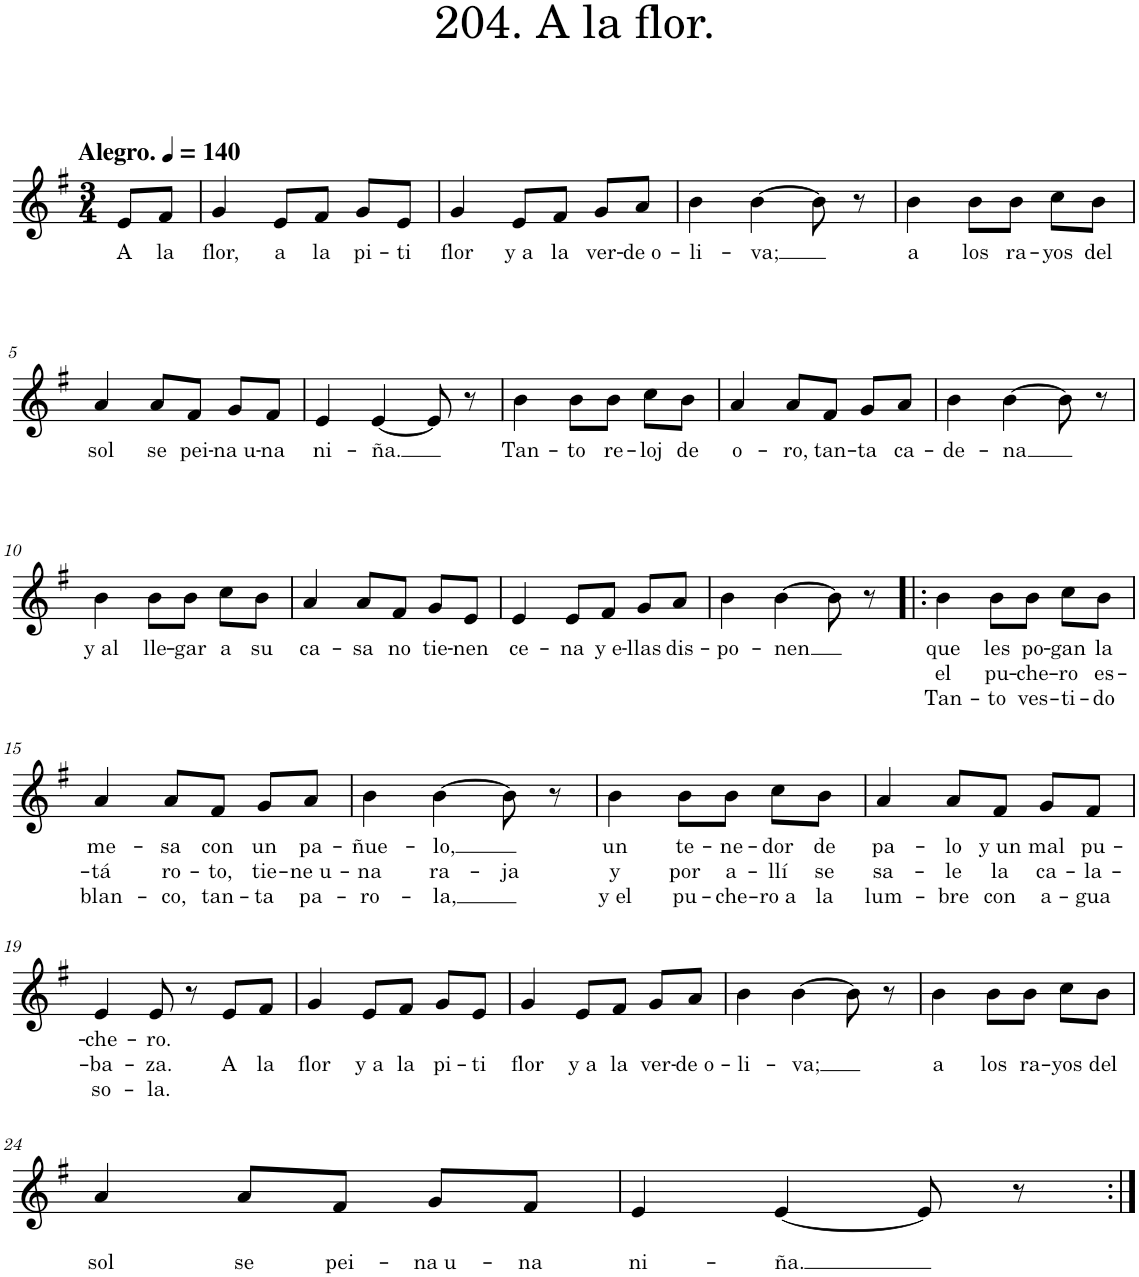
**kern	**text	**text	**text
*part1	*part1	*part1	*part1
*staff1	*staff1	*staff1	*staff1
*I"Piano	*	*	*
*I'Pno.	*	*	*
*clefG2	*	*	*
*k[f#]	*	*	*
*M3/4	*	*	*
*MM140	*	*	*
=	=	=	=
!LO:TX:a:B:t=Alegro.	!	!	!
!	!LO:LY:b	!	!
8e/L	A	.	.
!	!LO:LY:b	!	!
8f#/J	la	.	.
=1	=1	=1	=1
!	!LO:LY:b	!	!
4g/	flor,	.	.
!	!LO:LY:b	!	!
8e/L	a	.	.
!	!LO:LY:b	!	!
8f#/J	la	.	.
!	!LO:LY:b	!	!
8g/L	pi-	.	.
!	!LO:LY:b	!	!
8e/J	-ti	.	.
=2	=2	=2	=2
!	!LO:LY:b	!	!
4g/	flor	.	.
!	!LO:LY:b	!	!
8e/L	y a	.	.
!	!LO:LY:b	!	!
8f#/J	la	.	.
!	!LO:LY:b	!	!
8g/L	ver-	.	.
!	!LO:LY:b	!	!
8a/J	-de o-	.	.
=3	=3	=3	=3
!	!LO:LY:b	!	!
4b\	-li-	.	.
!	!LO:LY:b	!	!
[4b\	-va;	.	.
8b\]	.	.	.
8r	.	.	.
=4	=4	=4	=4
!	!LO:LY:b	!	!
4b\	a	.	.
!	!LO:LY:b	!	!
8b\L	los	.	.
!	!LO:LY:b	!	!
8b\J	ra-	.	.
!	!LO:LY:b	!	!
8cc\L	-yos	.	.
!	!LO:LY:b	!	!
8b\J	del	.	.
!!LO:LB:g=z
=5	=5	=5	=5
!	!LO:LY:b	!	!
4a/	sol	.	.
!	!LO:LY:b	!	!
8a/L	se	.	.
!	!LO:LY:b	!	!
8f#/J	pei-	.	.
!	!LO:LY:b	!	!
8g/L	-na u-	.	.
!	!LO:LY:b	!	!
8f#/J	-na	.	.
=6	=6	=6	=6
!	!LO:LY:b	!	!
4e/	ni-	.	.
!	!LO:LY:b	!	!
[4e/	-ña.	.	.
8e/]	.	.	.
8r	.	.	.
=7	=7	=7	=7
!	!LO:LY:b	!	!
4b\	Tan-	.	.
!	!LO:LY:b	!	!
8b\L	-to	.	.
!	!LO:LY:b	!	!
8b\J	re-	.	.
!	!LO:LY:b	!	!
8cc\L	-loj	.	.
!	!LO:LY:b	!	!
8b\J	de	.	.
=8	=8	=8	=8
!	!LO:LY:b	!	!
4a/	o-	.	.
!	!LO:LY:b	!	!
8a/L	-ro,	.	.
!	!LO:LY:b	!	!
8f#/J	tan-	.	.
!	!LO:LY:b	!	!
8g/L	-ta	.	.
!	!LO:LY:b	!	!
8a/J	ca-	.	.
=9	=9	=9	=9
!	!LO:LY:b	!	!
4b\	-de-	.	.
!	!LO:LY:b	!	!
[4b\	-na	.	.
8b\]	.	.	.
8r	.	.	.
!!LO:LB:g=z
=10	=10	=10	=10
!	!LO:LY:b	!	!
4b\	y al	.	.
!	!LO:LY:b	!	!
8b\L	lle-	.	.
!	!LO:LY:b	!	!
8b\J	-gar	.	.
!	!LO:LY:b	!	!
8cc\L	a	.	.
!	!LO:LY:b	!	!
8b\J	su	.	.
=11	=11	=11	=11
!	!LO:LY:b	!	!
4a/	ca-	.	.
!	!LO:LY:b	!	!
8a/L	-sa	.	.
!	!LO:LY:b	!	!
8f#/J	no	.	.
!	!LO:LY:b	!	!
8g/L	tie-	.	.
!	!LO:LY:b	!	!
8e/J	-nen	.	.
=12	=12	=12	=12
!	!LO:LY:b	!	!
4e/	ce-	.	.
!	!LO:LY:b	!	!
8e/L	-na	.	.
!	!LO:LY:b	!	!
8f#/J	y e-	.	.
!	!LO:LY:b	!	!
8g/L	-llas	.	.
!	!LO:LY:b	!	!
8a/J	dis-	.	.
=13	=13	=13	=13
!	!LO:LY:b	!	!
4b\	-po-	.	.
!	!LO:LY:b	!	!
[4b\	-nen	.	.
8b\]	.	.	.
8r	.	.	.
=14!|:	=14!|:	=14!|:	=14!|:
!	!LO:LY:b	!LO:LY:b	!LO:LY:b
4b\	que	el	Tan-
!	!LO:LY:b	!LO:LY:b	!LO:LY:b
8b\L	les	pu-	-to
!	!LO:LY:b	!LO:LY:b	!LO:LY:b
8b\J	po-	-che-	ves-
!	!LO:LY:b	!LO:LY:b	!LO:LY:b
8cc\L	-gan	-ro	-ti-
!	!LO:LY:b	!LO:LY:b	!LO:LY:b
8b\J	la	es-	-do
!!LO:LB:g=z
=15	=15	=15	=15
!	!LO:LY:b	!LO:LY:b	!LO:LY:b
4a/	me-	-tá	blan-
!	!LO:LY:b	!LO:LY:b	!LO:LY:b
8a/L	-sa	ro-	-co,
!	!LO:LY:b	!LO:LY:b	!LO:LY:b
8f#/J	con	-to,	tan-
!	!LO:LY:b	!LO:LY:b	!LO:LY:b
8g/L	un	tie-	-ta
!	!LO:LY:b	!LO:LY:b	!LO:LY:b
8a/J	pa-	-ne u-	pa-
=16	=16	=16	=16
!	!LO:LY:b	!LO:LY:b	!LO:LY:b
4b\	-ñue-	-na	-ro-
!	!LO:LY:b	!LO:LY:b	!LO:LY:b
[4b\	-lo,	ra-	-la,
!	!	!LO:LY:b	!
8b\]	.	-ja	.
8r	.	.	.
=17	=17	=17	=17
!	!LO:LY:b	!LO:LY:b	!LO:LY:b
4b\	un	y	y el
!	!LO:LY:b	!LO:LY:b	!LO:LY:b
8b\L	te-	por	pu-
!	!LO:LY:b	!LO:LY:b	!LO:LY:b
8b\J	-ne-	a-	-che-
!	!LO:LY:b	!LO:LY:b	!LO:LY:b
8cc\L	-dor	-llí	-ro a
!	!LO:LY:b	!LO:LY:b	!LO:LY:b
8b\J	de	se	la
=18	=18	=18	=18
!	!LO:LY:b	!LO:LY:b	!LO:LY:b
4a/	pa-	sa-	lum-
!	!LO:LY:b	!LO:LY:b	!LO:LY:b
8a/L	-lo	-le	-bre
!	!LO:LY:b	!LO:LY:b	!LO:LY:b
8f#/J	y un	la	con
!	!LO:LY:b	!LO:LY:b	!LO:LY:b
8g/L	mal	ca-	a-
!	!LO:LY:b	!LO:LY:b	!LO:LY:b
8f#/J	pu-	-la-	-gua
!!LO:LB:g=z
=19	=19	=19	=19
!	!LO:LY:b	!LO:LY:b	!LO:LY:b
4e/	-che-	-ba-	so-
!	!LO:LY:b	!LO:LY:b	!LO:LY:b
8e/	-ro.	-za.	-la.
8r	.	.	.
!	!	!LO:LY:b	!
8e/L	.	A	.
!	!	!LO:LY:b	!
8f#/J	.	la	.
=20	=20	=20	=20
!	!	!LO:LY:b	!
4g/	.	flor	.
!	!	!LO:LY:b	!
8e/L	.	y a	.
!	!	!LO:LY:b	!
8f#/J	.	la	.
!	!	!LO:LY:b	!
8g/L	.	pi-	.
!	!	!LO:LY:b	!
8e/J	.	-ti	.
=21	=21	=21	=21
!	!	!LO:LY:b	!
4g/	.	flor	.
!	!	!LO:LY:b	!
8e/L	.	y a	.
!	!	!LO:LY:b	!
8f#/J	.	la	.
!	!	!LO:LY:b	!
8g/L	.	ver-	.
!	!	!LO:LY:b	!
8a/J	.	-de o-	.
=22	=22	=22	=22
!	!	!LO:LY:b	!
4b\	.	-li-	.
!	!	!LO:LY:b	!
[4b\	.	-va;	.
8b\]	.	.	.
8r	.	.	.
=23	=23	=23	=23
!	!	!LO:LY:b	!
4b\	.	a	.
!	!	!LO:LY:b	!
8b\L	.	los	.
!	!	!LO:LY:b	!
8b\J	.	ra-	.
!	!	!LO:LY:b	!
8cc\L	.	-yos	.
!	!	!LO:LY:b	!
8b\J	.	del	.
!!LO:LB:g=z
=24	=24	=24	=24
!	!	!LO:LY:b	!
4a/	.	sol	.
!	!	!LO:LY:b	!
8a/L	.	se	.
!	!	!LO:LY:b	!
8f#/J	.	pei-	.
!	!	!LO:LY:b	!
8g/L	.	-na u-	.
!	!	!LO:LY:b	!
8f#/J	.	-na	.
=25	=25	=25	=25
!	!	!LO:LY:b	!
4e/	.	ni-	.
!	!	!LO:LY:b	!
[4e/	.	-ña.	.
8e/]	.	.	.
8r	.	.	.
=:|!	=:|!	=:|!	=:|!
*-	*-	*-	*-
